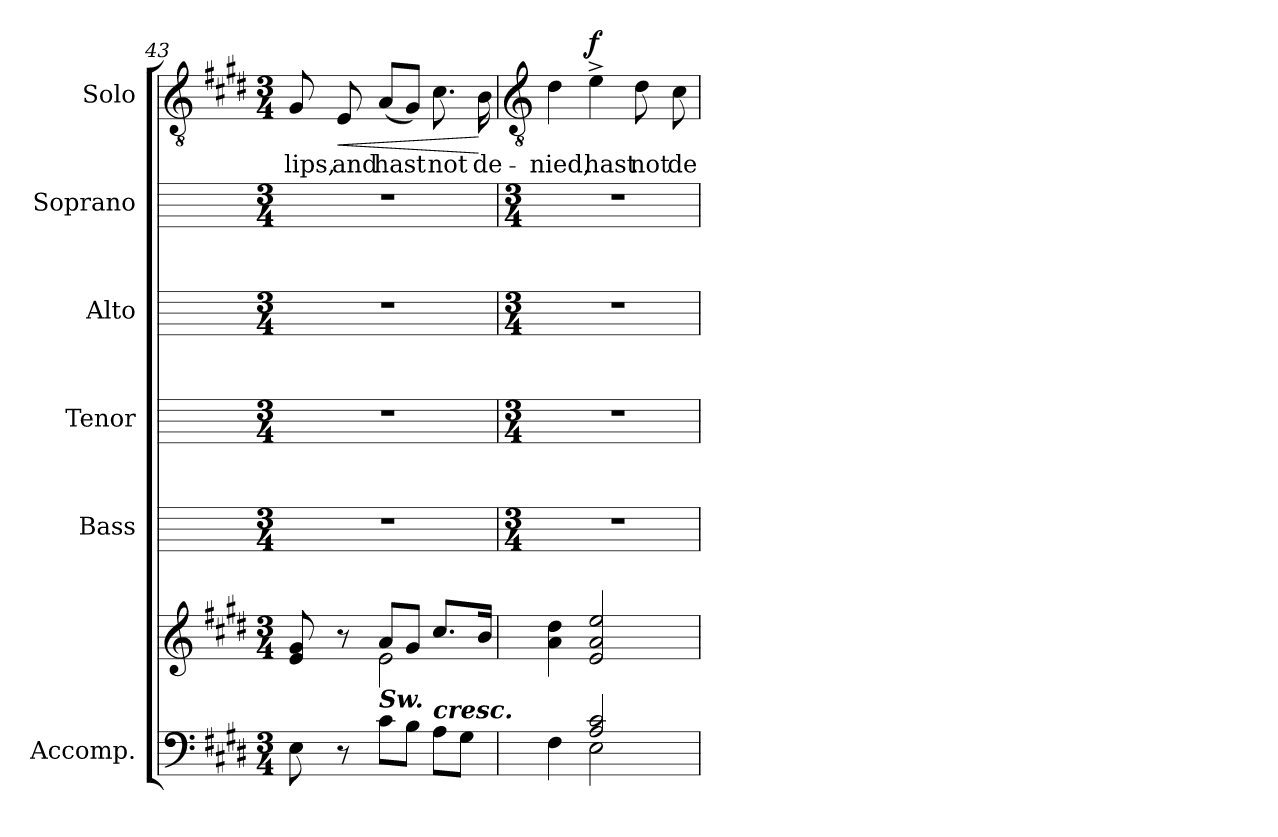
**kern	**kern	**kern	**kern	**kern	**kern	**kern	**text	**dynam
*part6	*part6	*part5	*part4	*part3	*part2	*part1	*part1	*part1
*staff7	*staff6	*staff5	*staff4	*staff3	*staff2	*staff1	*staff1	*staff1
*I"Accomp.	*	*I"Bass	*I"Tenor	*I"Alto	*I"Soprano	*I"Solo	*	*
*	*	*I'B	*I'T	*I'A	*I'S	*I'Solo	*	*
*clefF4	*clefG2	*	*	*	*	*clefGv2	*	*
*k[f#c#g#d#]	*k[f#c#g#d#]	*	*	*	*	*k[f#c#g#d#]	*	*
*E:	*E:	*	*	*	*	*E:	*	*
*M3/4	*M3/4	*M3/4	*M3/4	*M3/4	*M3/4	*M3/4	*	*
=43	=43	=43	=43	=43	=43	=43	=43	=43
*	*^	*	*	*	*	*	*	*
!	!	!	!	!	!	!	!	!LO:LY:b	!
8E	8e/ 8g#/	4ryy	2.r	2.r	2.r	2.r	8G#	lips,	.
!	!	!	!	!	!	!	!	!LO:LY:b	!LO:HP:b
8r	8r	.	.	.	.	.	8E	and	<
!LO:TX:a:Bi:t=Sw.	!	!	!	!	!	!	!	!	!
!	!	!	!	!	!	!	!	!LO:LY:b	!
8c#L	8a/L	2e\	.	.	.	.	(<8AL	hast	.
8BJ	8g#/J	.	.	.	.	.	8G#J)	.	.
!LO:TX:a:Bi:t=cresc.	!	!	!	!	!	!	!	!	!
!	!	!	!	!	!	!	!	!LO:LY:b	!
8AL	8.cc#/L	.	.	.	.	.	8.c#	not	.
8G#J	.	.	.	.	.	.	.	.	.
!	!	!	!	!	!	!	!	!LO:LY:b	!
.	16b/J	.	.	.	.	.	16B	de-	[
*	*v	*v	*	*	*	*	*	*	*
!!LO:LB:g=z
=44	=44	=44	=44	=44	=44	=44	=44	=44
*	*	*	*	*	*	*clefGv2	*	*
*	*	*M3/4	*M3/4	*M3/4	*M3/4	*	*	*
*^	*	*	*	*	*	*	*	*
!	!	!	!	!	!	!	!	!LO:LY:b	!
4ryy	4F#\	4a 4dd#	2.r	2.r	2.r	2.r	4d#	-nied,	.
!	!	!	!	!	!	!	!	!LO:LY:b	!LO:DY:b
2A/ 2c#/	2E\	2e 2a 2ee	.	.	.	.	4e^	hast	f
!	!	!	!	!	!	!	!	!LO:LY:b	!
.	.	.	.	.	.	.	8d#	not	.
!	!	!	!	!	!	!	!	!LO:LY:b	!
.	.	.	.	.	.	.	8c#	de-	.
*v	*v	*	*	*	*	*	*	*	*
=	=	=	=	=	=	=	=	=
*-	*-	*-	*-	*-	*-	*-	*-	*-
